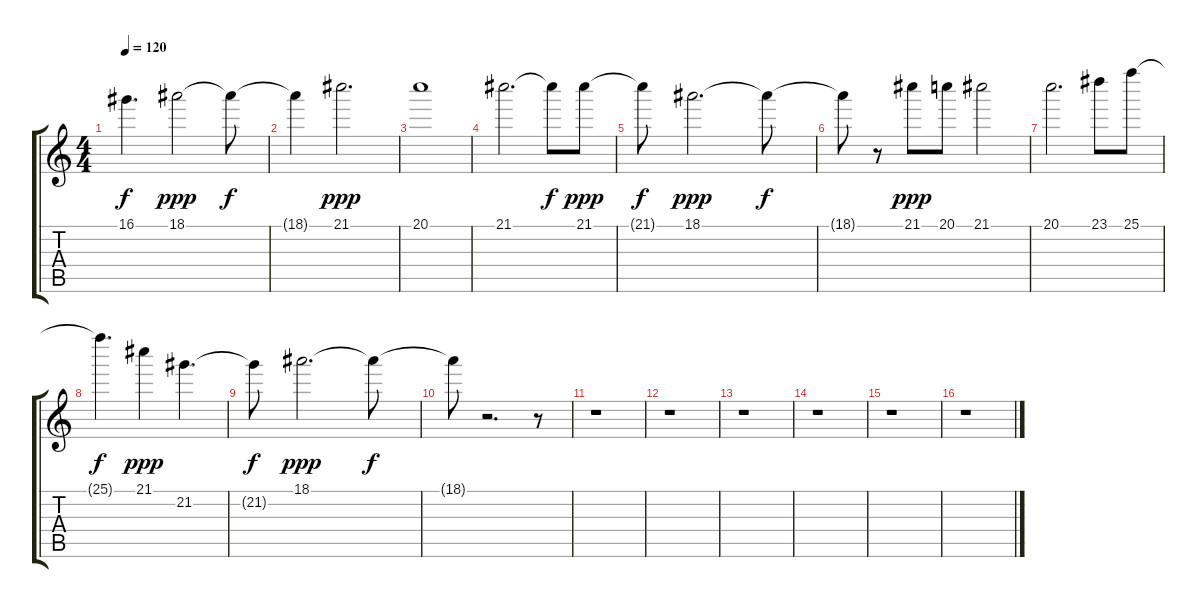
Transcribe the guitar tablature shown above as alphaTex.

\track "" {instrument acousticguitarsteel}
\staff {score tabs}
\tuning (E4 B3 G3 D3 A2 E2) {hide}
\ts (4 4)
\tempo 120
\clef g2
\ks c
16.1{t}.4{d dy f} 18.1.2{dy ppp} 18.1{t}.8{dy f} |
18.1{t}.4 21.1.2{d dy ppp} |
20.1.1 |
21.1.2{d} 21.1{t}.8{dy f} 21.1.8{dy ppp} |
21.1{t}.8{dy f} 18.1.2{d dy ppp} 18.1{t}.8{dy f} |
18.1{t}.8 r.8 21.1.8{dy ppp} 20.1.8 21.1.2 |
20.1.2{d} 23.1.8 25.1.8 |
25.1{t}.4{d dy f} 21.1.4{dy ppp} 21.2.4{d} |
21.2{t}.8{dy f} 18.1.2{d dy ppp} 18.1{t}.8{dy f} |
18.1{t}.8 r.2{d} r.8 |
r.1 |
r.1 |
r.1 |
r.1 |
r.1 |
r.1
